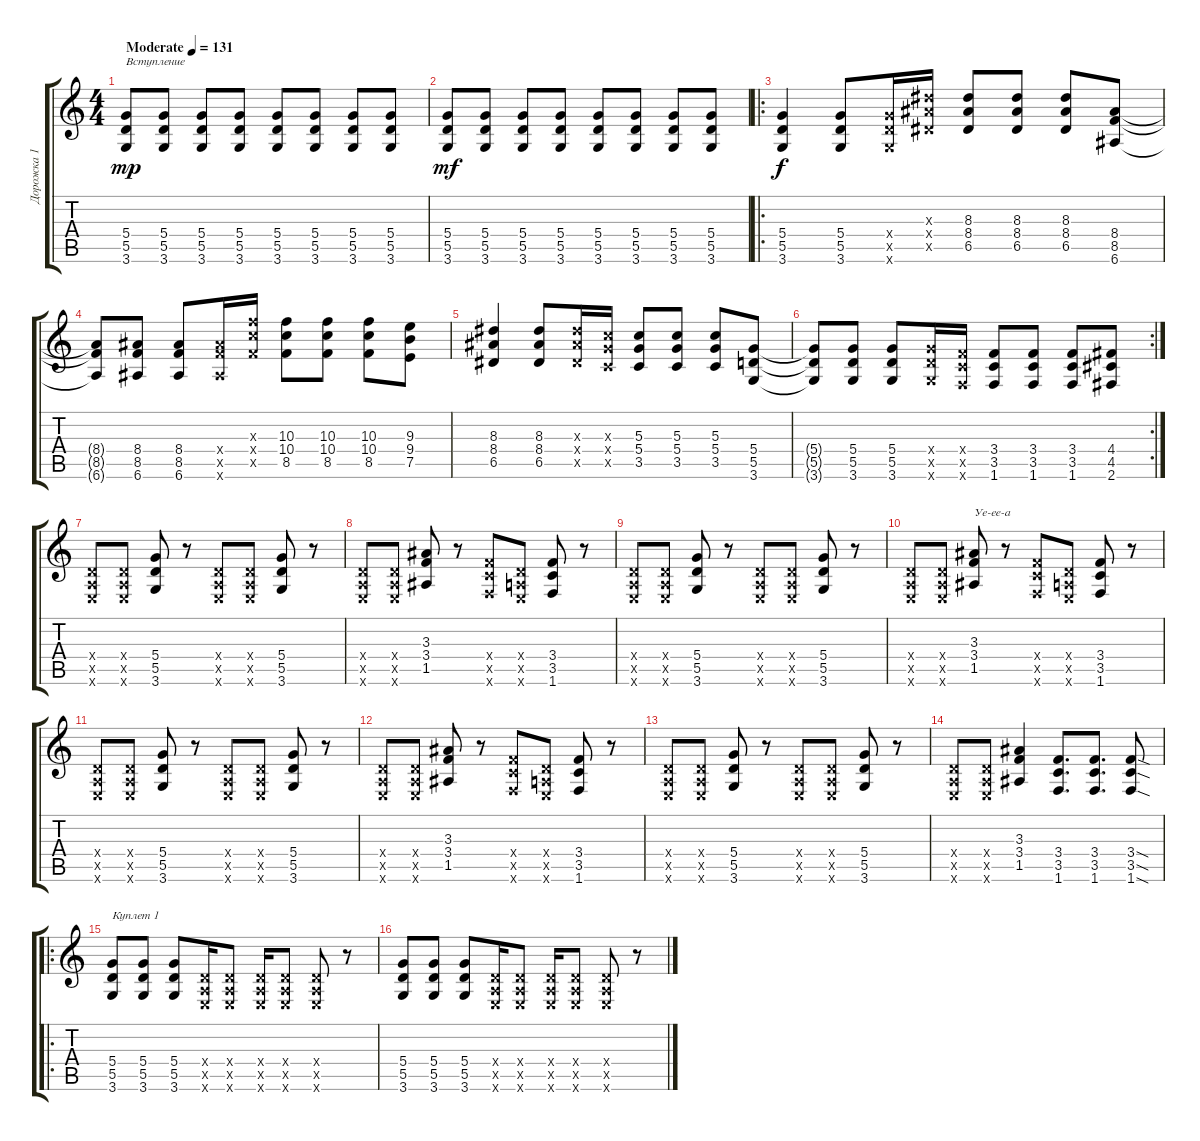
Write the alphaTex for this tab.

\track ("Дорожка 1" "Дорожка 1") {instrument acousticguitarsteel}
\staff {score tabs}
\tuning (E4 B3 G3 D3 A2 E2) {hide}
\ts (4 4)
\tempo (131 "Moderate")
\clef g2
\ks c
(5.4 5.5 3.6).8{txt "Вступление" dy mp instrument acousticguitarsteel} (5.4 5.5 3.6).8 (5.4 5.5 3.6).8 (5.4 5.5 3.6).8 (5.4 5.5 3.6).8 (5.4 5.5 3.6).8 (5.4 5.5 3.6).8 (5.4 5.5 3.6).8 |
(5.4 5.5 3.6).8{dy mf} (5.4 5.5 3.6).8 (5.4 5.5 3.6).8 (5.4 5.5 3.6).8 (5.4 5.5 3.6).8 (5.4 5.5 3.6).8 (5.4 5.5 3.6).8 (5.4 5.5 3.6).8 |
\ro
(5.4 5.5 3.6).4{dy f} (5.4 5.5 3.6).8 (5.4{x} 5.5{x} 3.6{x}).16 (8.3{x} 8.4{x} 6.5{x}).16 (8.3 8.4 6.5).8 (8.3 8.4 6.5).8 (8.3 8.4 6.5).8 (8.4 8.5 6.6).8 |
(8.4{t} 8.5{t} 6.6{t}).8 (8.4 8.5 6.6).8 (8.4 8.5 6.6).8 (8.4{x} 8.5{x} 6.6{x}).16 (10.3{x} 10.4{x} 8.5{x}).16 (10.3 10.4 8.5).8 (10.3 10.4 8.5).8 (10.3 10.4 8.5).8 (9.3 9.4 7.5).8 |
(8.3 8.4 6.5).4 (8.3 8.4 6.5).8 (8.3{x} 8.4{x} 6.5{x}).16 (5.3{x} 5.4{x} 3.5{x}).16 (5.3 5.4 3.5).8 (5.3 5.4 3.5).8 (5.3 5.4 3.5).8 (5.4 5.5 3.6).8 |
\rc 2
(5.4{t} 5.5{t} 3.6{t}).8 (5.4 5.5 3.6).8 (5.4 5.5 3.6).8 (5.4{x} 5.5{x} 3.6{x}).16 (3.4{x} 3.5{x} 1.6{x}).16 (3.4 3.5 1.6).8 (3.4 3.5 1.6).8 (3.4 3.5 1.6).8 (4.4 4.5 2.6).8 |
(0.4{x} 0.5{x} 0.6{x}).8 (0.4{x} 0.5{x} 0.6{x}).8 (5.4 5.5 3.6).8 r.8 (0.4{x} 0.5{x} 0.6{x}).8 (0.4{x} 0.5{x} 0.6{x}).8 (5.4 5.5 3.6).8 r.8 |
(0.4{x} 0.5{x} 0.6{x}).8 (0.4{x} 0.5{x} 0.6{x}).8 (3.3 3.4 1.5).8 r.8 (3.4{x} 3.5{x} 1.6{x}).8 (0.4{x} 0.5{x} 0.6{x}).8 (3.4 3.5 1.6).8 r.8 |
(0.4{x} 0.5{x} 0.6{x}).8 (0.4{x} 0.5{x} 0.6{x}).8 (5.4 5.5 3.6).8 r.8 (0.4{x} 0.5{x} 0.6{x}).8 (0.4{x} 0.5{x} 0.6{x}).8 (5.4 5.5 3.6).8 r.8 |
(0.4{x} 0.5{x} 0.6{x}).8 (0.4{x} 0.5{x} 0.6{x}).8 (3.3 3.4 1.5).8{txt "Уе-ее-а"} r.8 (3.4{x} 3.5{x} 1.6{x}).8 (0.4{x} 0.5{x} 0.6{x}).8 (3.4 3.5 1.6).8 r.8 |
(0.4{x} 0.5{x} 0.6{x}).8 (0.4{x} 0.5{x} 0.6{x}).8 (5.4 5.5 3.6).8 r.8 (0.4{x} 0.5{x} 0.6{x}).8 (0.4{x} 0.5{x} 0.6{x}).8 (5.4 5.5 3.6).8 r.8 |
(0.4{x} 0.5{x} 0.6{x}).8 (0.4{x} 0.5{x} 0.6{x}).8 (3.3 3.4 1.5).8 r.8 (3.4{x} 3.5{x} 1.6{x}).8 (0.4{x} 0.5{x} 0.6{x}).8 (3.4 3.5 1.6).8 r.8 |
(0.4{x} 0.5{x} 0.6{x}).8 (0.4{x} 0.5{x} 0.6{x}).8 (5.4 5.5 3.6).8 r.8 (0.4{x} 0.5{x} 0.6{x}).8 (0.4{x} 0.5{x} 0.6{x}).8 (5.4 5.5 3.6).8 r.8 |
(0.4{x} 0.5{x} 0.6{x}).8 (0.4{x} 0.5{x} 0.6{x}).8 (3.3 3.4 1.5).4 (3.4 3.5 1.6).8{d} (3.4 3.5 1.6).8{d} (3.4{sod} 3.5{sod} 1.6{sod}).8 |
\ro
(5.4 5.5 3.6).8{txt "Куплет 1"} (5.4 5.5 3.6).8 (5.4 5.5 3.6).8 (0.4{x} 0.5{x} 0.6{x}).16 (0.4{x} 0.5{x} 0.6{x}).8 (0.4{x} 0.5{x} 0.6{x}).16 (0.4{x} 0.5{x} 0.6{x}).8 (0.4{x} 0.5{x} 0.6{x}).8 r.8 |
(5.4 5.5 3.6).8 (5.4 5.5 3.6).8 (5.4 5.5 3.6).8 (0.4{x} 0.5{x} 0.6{x}).16 (0.4{x} 0.5{x} 0.6{x}).8 (0.4{x} 0.5{x} 0.6{x}).16 (0.4{x} 0.5{x} 0.6{x}).8 (0.4{x} 0.5{x} 0.6{x}).8 r.8
